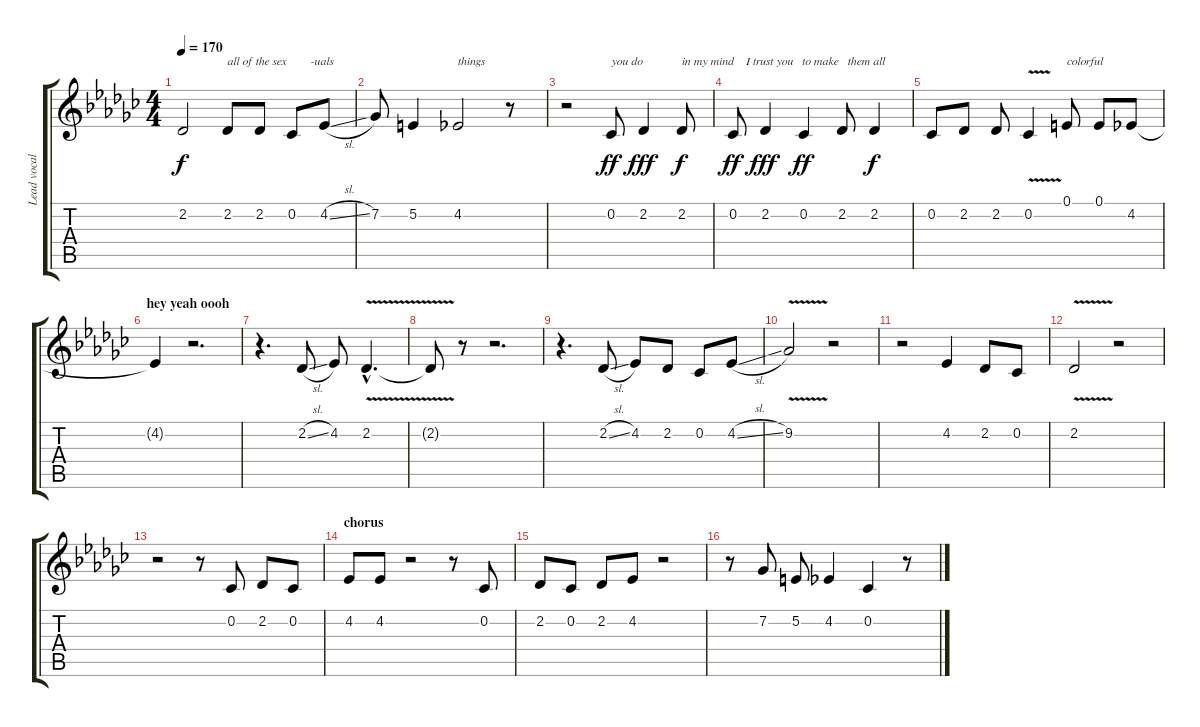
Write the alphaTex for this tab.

\track ("Lead vocals" "Lead vocal") {instrument tangoaccordion}
\staff {score tabs}
\tuning (E4 B3 G3 D3 A2 E2) {hide}
\ts (4 4)
\tempo 170
\clef g2
\ks ebminor
2.2.2{dy f} 2.2.8{txt "all of the sex        -uals "} 2.2.8 0.2.8 4.2{sl}.8 |
7.2.8 5.2.4 4.2.2{txt "things"} r.8 |
r.2 0.2.8{txt "you do" dy ff} 2.2.4{dy fff} 2.2.8{txt "in my mind    I trust you   to make   them all" dy f} |
0.2.8{dy ff} 2.2.4{dy fff} 0.2.4{dy ff} 2.2.8 2.2.4{dy f} |
0.2.8 2.2.8 2.2.8 0.2{v}.4 0.1.8{txt "colorful"} 0.1.8 4.2.8 |
\section ("" "hey yeah oooh")
4.2{t}.4 r.2{d} |
r.4{d} 2.2{sl}.8 4.2.8 2.2{v hac}.4{d} |
2.2{t}.8 r.8 r.2{d} |
r.4{d} 2.2{sl}.8 4.2.8 2.2.8 0.2.8 4.2{sl}.8 |
9.2{v}.2 r.2 |
r.2 4.2.4 2.2.8 0.2.8 |
2.2{v}.2 r.2 |
r.2 r.8 0.2.8 2.2.8 0.2.8 |
\section ("" "chorus")
4.2.8 4.2.8 r.2 r.8 0.2.8 |
2.2.8 0.2.8 2.2.8 4.2.8 r.2 |
r.8 7.2.8 5.2.8 4.2.4 0.2.4 r.8
